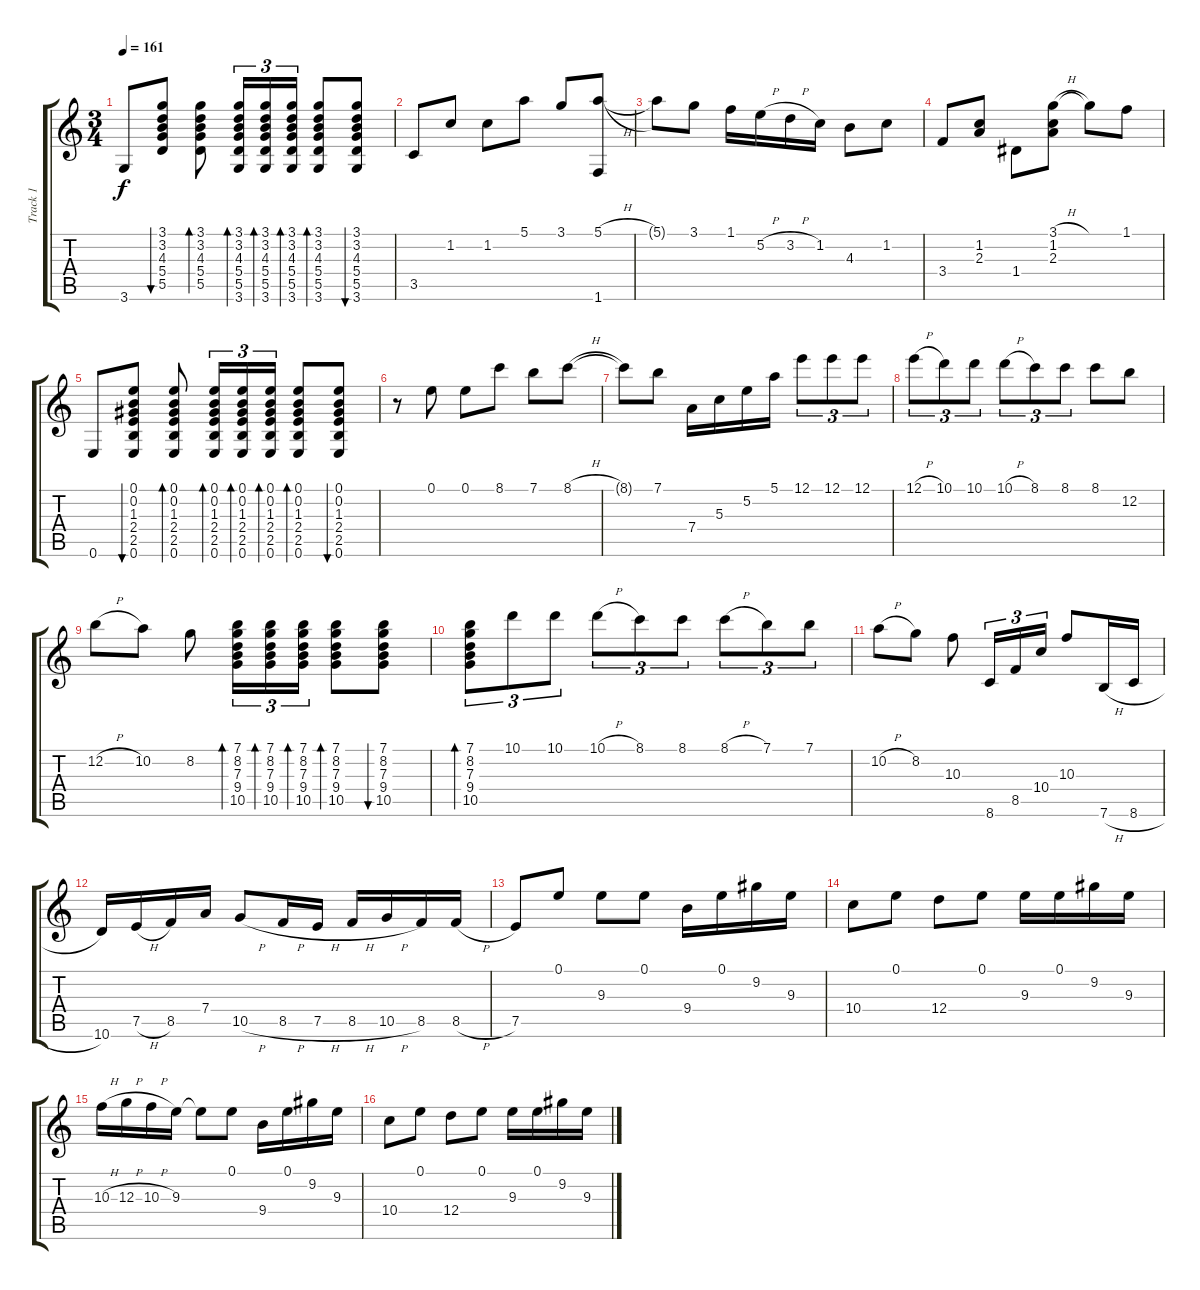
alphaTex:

\track ("Track 1" "Track 1") {instrument acousticguitarnylon}
\staff {score tabs}
\tuning (E4 B3 G3 D3 A2 E2) {hide}
\ts (3 4)
\tempo 161
\clef g2
\ks c
3.6.8{dy f} (3.1 3.2 4.3 5.4 5.5).8{bu 60} (3.1 3.2 4.3 5.4 5.5).8{bd 60} (3.1 3.2 4.3 5.4 5.5 3.6).16{tu (3 2) bd 60} (3.1 3.2 4.3 5.4 5.5 3.6).16{tu (3 2) bd 60} (3.1 3.2 4.3 5.4 5.5 3.6).16{tu (3 2) bd 60} (3.1 3.2 4.3 5.4 5.5 3.6).8{bd 60} (3.1 3.2 4.3 5.4 5.5 3.6).8{bu 60} |
3.5.8 1.2.8 1.2.8 5.1.8 3.1.8 (5.1{h} 1.6).8 |
5.1{t}.8 3.1.8 1.1.16 5.2{h}.16 3.2{h}.16 1.2.16 4.3.8 1.2.8 |
3.4.8 (1.2 2.3).8 1.4.8 (3.1{h} 1.2 2.3).8 3.1{t}.8 1.1.8 |
0.6.8 (0.1 0.2 1.3 2.4 2.5 0.6).8{bu 60} (0.1 0.2 1.3 2.4 2.5 0.6).8{bd 60} (0.1 0.2 1.3 2.4 2.5 0.6).16{tu (3 2) bd 60} (0.1 0.2 1.3 2.4 2.5 0.6).16{tu (3 2) bd 60} (0.1 0.2 1.3 2.4 2.5 0.6).16{tu (3 2) bd 60} (0.1 0.2 1.3 2.4 2.5 0.6).8{bd 60} (0.1 0.2 1.3 2.4 2.5 0.6).8{bu 60} |
r.8 0.1.8 0.1.8 8.1.8 7.1.8 8.1{h}.8 |
8.1{t}.8 7.1.8 7.4.16 5.3.16 5.2.16 5.1.16 12.1.8{tu (3 2)} 12.1.8{tu (3 2)} 12.1.8{tu (3 2)} |
12.1{h}.8{tu (3 2)} 10.1.8{tu (3 2)} 10.1.8{tu (3 2)} 10.1{h}.8{tu (3 2)} 8.1.8{tu (3 2)} 8.1.8{tu (3 2)} 8.1.8 12.2.8 |
12.2{h}.8 10.2.8 8.2.8 (7.1 8.2 7.3 9.4 10.5).16{tu (3 2) bd 60} (7.1 8.2 7.3 9.4 10.5).16{tu (3 2) bd 60} (7.1 8.2 7.3 9.4 10.5).16{tu (3 2) bd 60} (7.1 8.2 7.3 9.4 10.5).8{bd 60} (7.1 8.2 7.3 9.4 10.5).8{bu 60} |
(7.1 8.2 7.3 9.4 10.5).8{tu (3 2) bd 60} 10.1.8{tu (3 2)} 10.1.8{tu (3 2)} 10.1{h}.8{tu (3 2)} 8.1.8{tu (3 2)} 8.1.8{tu (3 2)} 8.1{h}.8{tu (3 2)} 7.1.8{tu (3 2)} 7.1.8{tu (3 2)} |
10.2{h}.8 8.2.8 10.3.8 8.6.16{tu (3 2)} 8.5.16{tu (3 2)} 10.4.16{tu (3 2)} 10.3.8 7.6{h}.16 8.6{h}.16 |
10.6.16 7.5{h}.16 8.5.16 7.4.16 10.5{h}.8 8.5{h}.16 7.5{h}.16 8.5{h}.16 10.5{h}.16 8.5.16 8.5{h}.16 |
7.5.8 0.1.8 9.3.8 0.1.8 9.4.16 0.1.16 9.2.16 9.3.16 |
10.4.8 0.1.8 12.4.8 0.1.8 9.3.16 0.1.16 9.2.16 9.3.16 |
10.3{h}.16 12.3{h}.16 10.3{h}.16 9.3.16 9.3{t}.8 0.1.8 9.4.16 0.1.16 9.2.16 9.3.16 |
10.4.8 0.1.8 12.4.8 0.1.8 9.3.16 0.1.16 9.2.16 9.3.16
